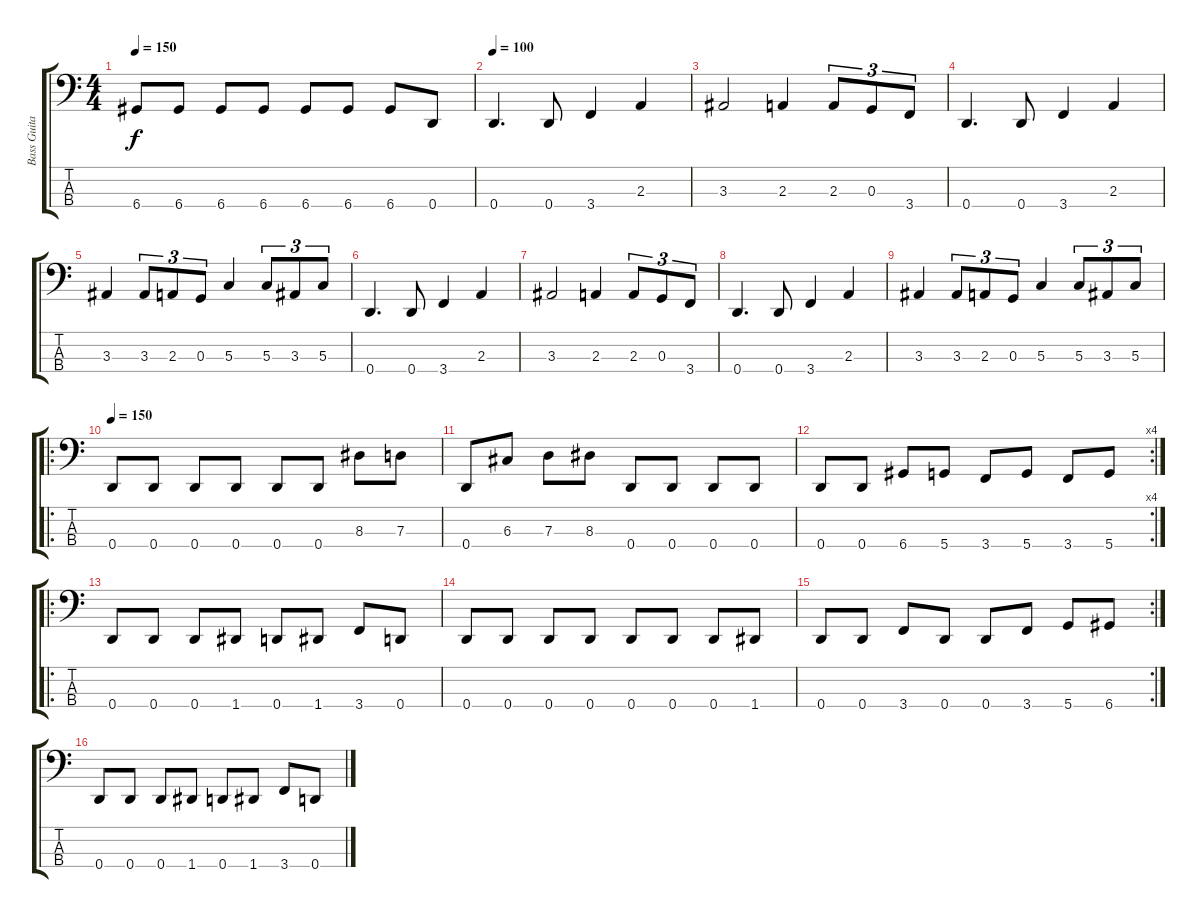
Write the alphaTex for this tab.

\track ("Bass Guitar" "Bass Guita") {instrument electricbasspick}
\staff {score tabs}
\tuning (F2 C2 G1 D1) {hide}
\ts (4 4)
\tempo 150
\clef f4
\ks c
6.4.8{dy f} 6.4.8 6.4.8 6.4.8 6.4.8 6.4.8 6.4.8 0.4.8 |
\tempo 100
0.4.4{d} 0.4.8 3.4.4 2.3.4 |
3.3.2 2.3.4 2.3.8{tu (3 2)} 0.3.8{tu (3 2)} 3.4.8{tu (3 2)} |
0.4.4{d} 0.4.8 3.4.4 2.3.4 |
3.3.4 3.3.8{tu (3 2)} 2.3.8{tu (3 2)} 0.3.8{tu (3 2)} 5.3.4 5.3.8{tu (3 2)} 3.3.8{tu (3 2)} 5.3.8{tu (3 2)} |
0.4.4{d} 0.4.8 3.4.4 2.3.4 |
3.3.2 2.3.4 2.3.8{tu (3 2)} 0.3.8{tu (3 2)} 3.4.8{tu (3 2)} |
0.4.4{d} 0.4.8 3.4.4 2.3.4 |
3.3.4 3.3.8{tu (3 2)} 2.3.8{tu (3 2)} 0.3.8{tu (3 2)} 5.3.4 5.3.8{tu (3 2)} 3.3.8{tu (3 2)} 5.3.8{tu (3 2)} |
\ro
\tempo 150
0.4.8 0.4.8 0.4.8 0.4.8 0.4.8 0.4.8 8.3.8 7.3.8 |
0.4.8 6.3.8 7.3.8 8.3.8 0.4.8 0.4.8 0.4.8 0.4.8 |
\rc 4
0.4.8 0.4.8 6.4.8 5.4.8 3.4.8 5.4.8 3.4.8 5.4.8 |
\ro
0.4.8 0.4.8 0.4.8 1.4.8 0.4.8 1.4.8 3.4.8 0.4.8 |
0.4.8 0.4.8 0.4.8 0.4.8 0.4.8 0.4.8 0.4.8 1.4.8 |
\rc 2
0.4.8 0.4.8 3.4.8 0.4.8 0.4.8 3.4.8 5.4.8 6.4.8 |
0.4.8 0.4.8 0.4.8 1.4.8 0.4.8 1.4.8 3.4.8 0.4.8
